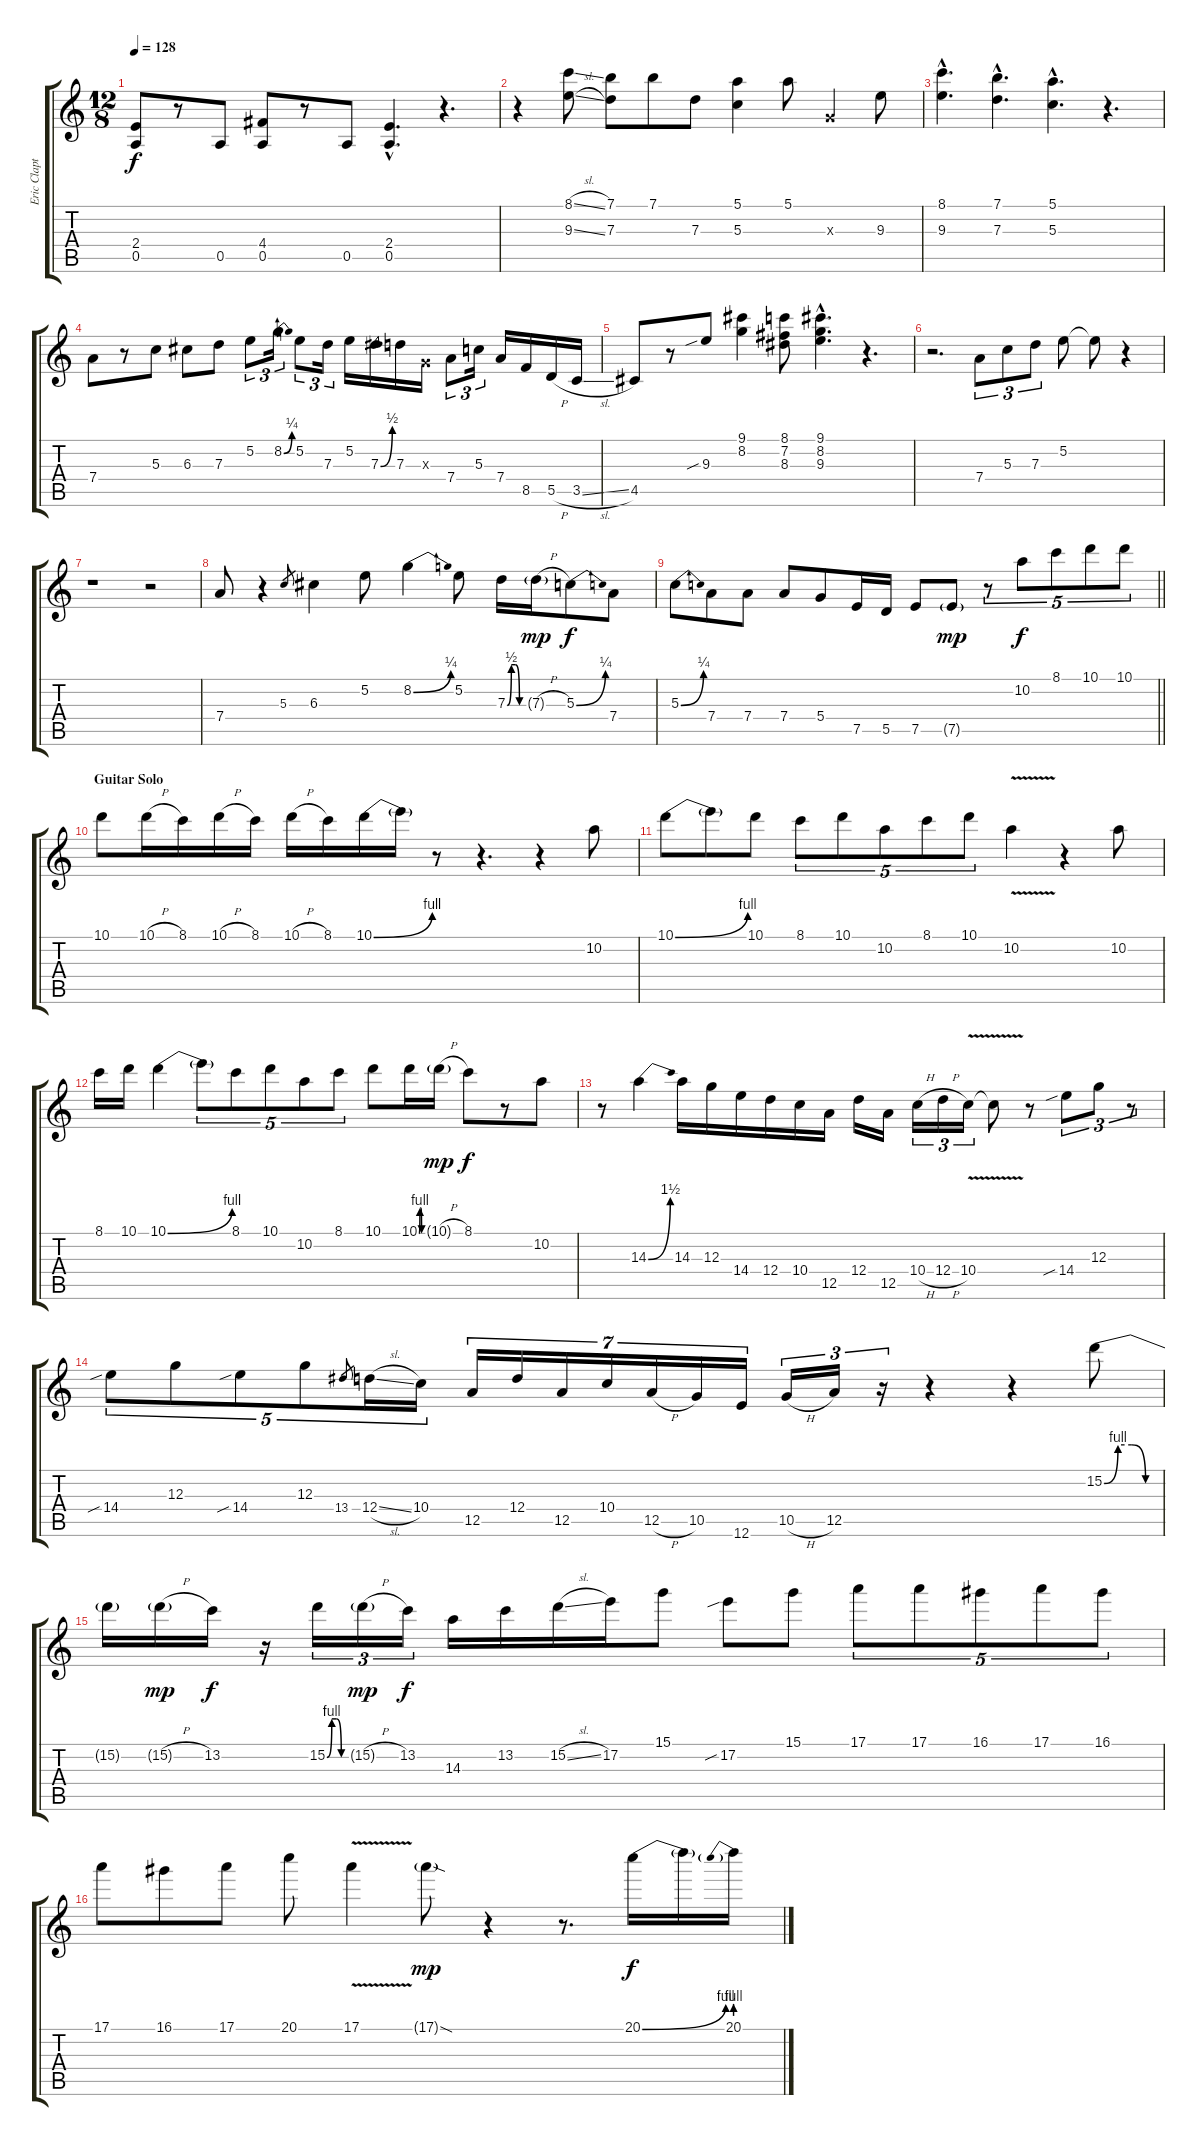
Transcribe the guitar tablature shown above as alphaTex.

\track ("Eric Clapton Guitar I" "Eric Clapt") {instrument distortionguitar}
\staff {score tabs}
\tuning (E4 B3 G3 D3 A2 E2) {hide}
\ts (12 8)
\tempo 128
\clef g2
\ks c
(2.4 0.5).8{dy f} r.8 0.5.8 (4.4 0.5).8 r.8 0.5.8 (2.4{hac} 0.5{hac}).4{d} r.4{d} |
r.4 (8.1{sl} 9.3{sl}).8 (7.1 7.3).8 7.1.8 7.3.8 (5.1 5.3).4 5.1.8 0.3{x}.4 9.3.8 |
(8.1{hac} 9.3{hac}).4{d} (7.1{hac} 7.3{hac}).4{d} (5.1{hac} 5.3{hac}).4{d} r.4{d} |
7.4.8 r.8 5.3.8 6.3.8 7.3.8 5.2.8{tu (3 2)} 8.2{be (bend 0 0 60 1)}.16{tu (3 2)} 5.2.8{tu (3 2)} 7.3.16{tu (3 2)} 5.2.16 7.3{be (bend 0 0 60 2)}.16 7.3.16 0.3{x}.16 7.4.8{tu (3 2)} 5.3.16{tu (3 2)} 7.4.16 8.5.16 5.5{h}.16 3.5{sl}.16 |
4.5.8 r.8 9.3{sib}.8 (9.1 8.2).4 (8.1 7.2 8.3).8 (9.1{hac} 8.2{hac} 9.3{hac}).4{d} r.4{d} |
r.2{d} 7.4.8{tu (3 2)} 5.3.8{tu (3 2)} 7.3.8{tu (3 2)} 5.2.8 5.2{t}.8 r.4 |
r.1 r.2 |
7.4.8 r.4 5.3.8{gr} 6.3.4 5.2.8 8.2{be (bend 0 0 60 1)}.4 5.2.8 7.3{be (custom 0 0 15 2 30 2 45 0 60 0)}.16 7.3{h g}.16{dy mp} 5.3{be (bend 0 0 60 1)}.8{dy f} 7.4.8 |
\barLineRight lightlight
5.3{be (bend 0 0 60 1)}.8 7.4.8 7.4.8 7.4.8 5.4.8 7.5.16 5.5.16 7.5.8 7.5{g}.8{dy mp} r.8{tu (5 4)} 10.2.8{tu (5 4) dy f} 8.1.8{tu (5 4)} 10.1.8{tu (5 4)} 10.1.8{tu (5 4)} |
\section ("" "Guitar Solo")
10.1.8 10.1{h}.16 8.1.16 10.1{h}.16 8.1.16 10.1{h}.16 8.1.16 10.1{be (bend 0 0 60 4)}.16 10.1{t}.16 r.8 r.4{d} r.4 10.2.8 |
10.1{be (bend 0 0 60 4)}.8 10.1{t}.8 10.1.8 8.1.8{tu (5 4)} 10.1.8{tu (5 4)} 10.2.8{tu (5 4)} 8.1.8{tu (5 4)} 10.1.8{tu (5 4)} 10.2{v}.4 r.4 10.2.8 |
8.1.16 10.1.16 10.1{be (bend 0 0 60 4)}.4 10.1{t}.8{tu (5 4)} 8.1.8{tu (5 4)} 10.1.8{tu (5 4)} 10.2.8{tu (5 4)} 8.1.8{tu (5 4)} 10.1.8 10.1{be (custom 0 0 15 4 30 4 45 0 60 0)}.16 10.1{h g}.16{dy mp} 8.1.8{dy f} r.8 10.2.8 |
r.8 14.3{be (bend 0 0 60 6)}.4 14.3.16 12.3.16 14.4.16 12.4.16 10.4.16 12.5.16 12.4.16 12.5.16 10.4{h}.16{tu (3 2)} 12.4{h}.16{tu (3 2)} 10.4{v}.16{tu (3 2)} 10.4{t}.8 r.8 14.4{sib}.8{tu (3 2)} 12.3.8{tu (3 2)} r.8{tu (3 2)} |
14.4{sib}.8{tu (5 4)} 12.3.8{tu (5 4)} 14.4{sib}.8{tu (5 4)} 12.3.8{tu (5 4)} 13.4.8{gr} 12.4{sl}.16{tu (5 4)} 10.4.16{tu (5 4)} 12.5.16{tu (7 4)} 12.4.16{tu (7 4)} 12.5.16{tu (7 4)} 10.4.16{tu (7 4)} 12.5{h}.16{tu (7 4)} 10.5.16{tu (7 4)} 12.6.16{tu (7 4)} 10.5{h}.16{tu (3 2)} 12.5.16{tu (3 2)} r.16{tu (3 2)} r.4 r.4 15.2{be (custom 0 0 15 4 30 4 45 0 60 0)}.8 |
15.2{t}.16 15.2{h g}.16{dy mp} 13.2.16{dy f} r.16 15.2{be (custom 0 0 15 4 30 4 45 0 60 0)}.16{tu (3 2)} 15.2{h g}.16{tu (3 2) dy mp} 13.2.16{tu (3 2) dy f} 14.3.16 13.2.16 15.2{sl}.16 17.2.16 15.1.8 17.2{sib}.8 15.1.8 17.1.8{tu (5 4)} 17.1.8{tu (5 4)} 16.1.8{tu (5 4)} 17.1.8{tu (5 4)} 16.1.8{tu (5 4)} |
17.1.8 16.1.8 17.1.8 20.1.8 17.1{v}.4 17.1{sod g}.8{dy mp} r.4 r.8{d} 20.1{be (bend 0 0 60 4)}.16{dy f} 20.1{t}.16 20.1{be (prebend 0 4 60 4)}.16
